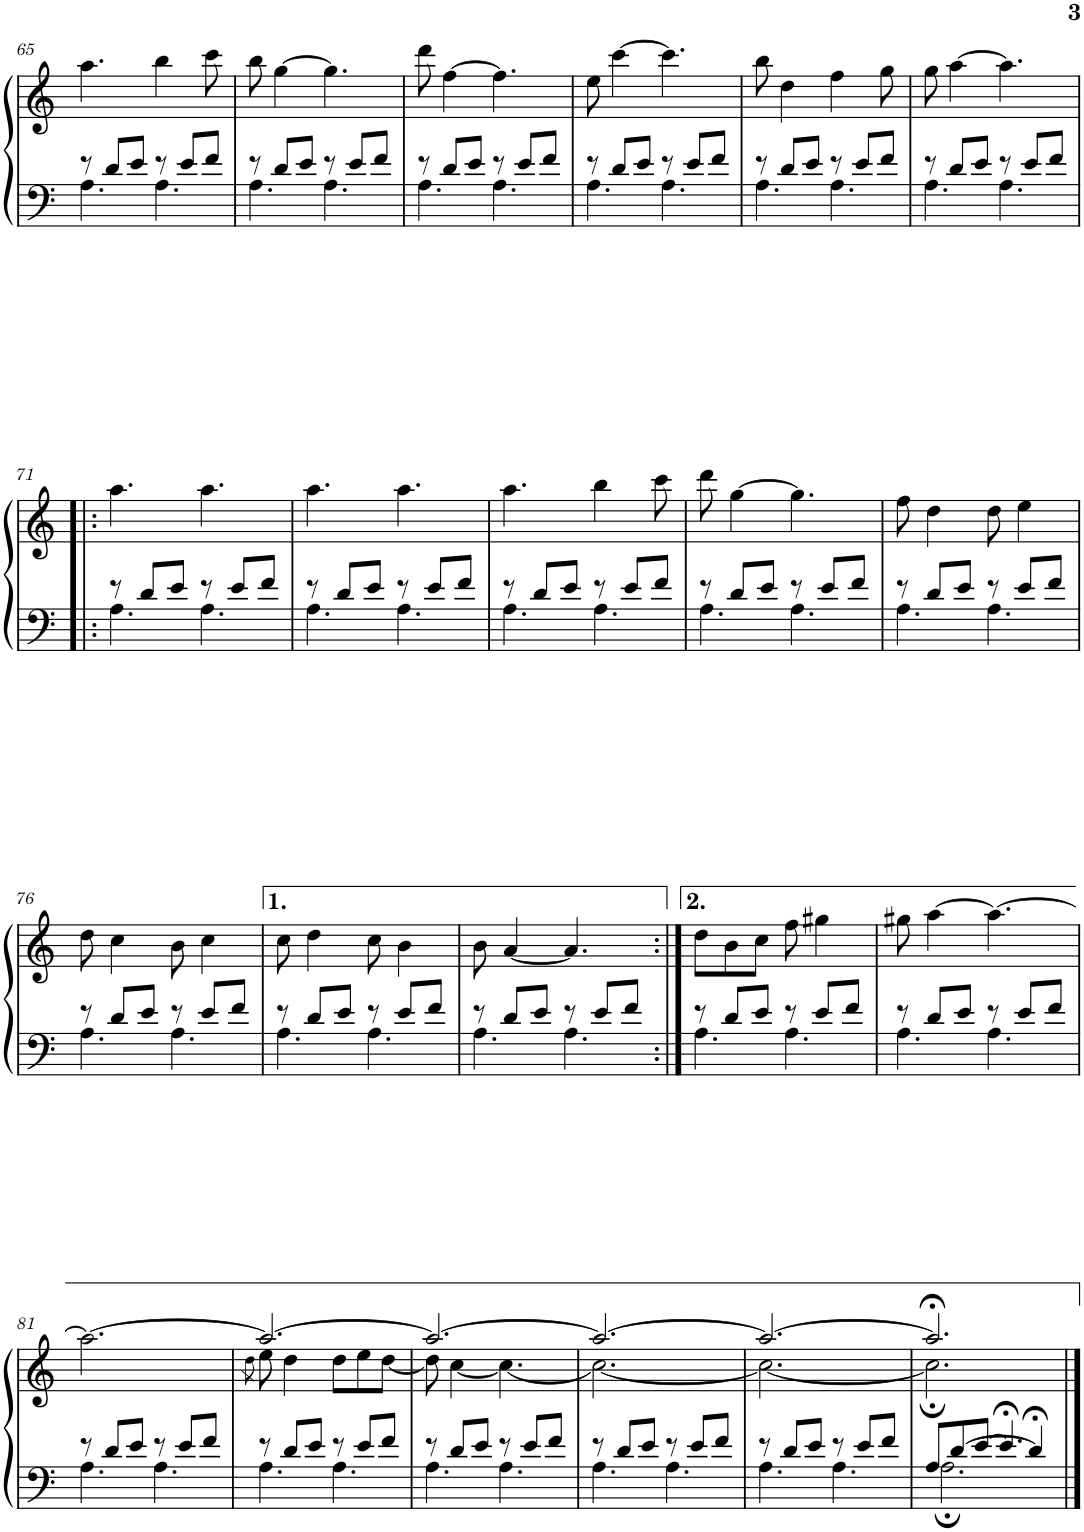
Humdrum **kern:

**kern	**kern
*part1	*part1
*staff2	*staff1
*I"Piano	*
*I'Pno.	*
!!LO:PB:g=z
*clefF4	*clefG2
*k[]	*k[]
*M6/8	*M6/8
=65	=65
*^	*
8r	4.A\	4.aa\
8d/L	.	.
8e/J	.	.
8r	4.A\	4bb\
8e/L	.	.
8f/J	.	8ccc\
=66	=66	=66
8r	4.A\	8bb\
8d/L	.	[4gg\
8e/J	.	.
8r	4.A\	4.gg\]
8e/L	.	.
8f/J	.	.
=67	=67	=67
8r	4.A\	8ddd\
8d/L	.	[4ff\
8e/J	.	.
8r	4.A\	4.ff\]
8e/L	.	.
8f/J	.	.
=68	=68	=68
8r	4.A\	8ee\
8d/L	.	[4ccc\
8e/J	.	.
8r	4.A\	4.ccc\]
8e/L	.	.
8f/J	.	.
=69	=69	=69
8r	4.A\	8bb\
8d/L	.	4dd\
8e/J	.	.
8r	4.A\	4ff\
8e/L	.	.
8f/J	.	8gg\
=70	=70	=70
8r	4.A\	8gg\
8d/L	.	[4aa\
8e/J	.	.
8r	4.A\	4.aa\]
8e/L	.	.
8f/J	.	.
!!LO:LB:g=z
=71!|:	=71!|:	=71!|:
8r	4.A\	4.aa\
8d/L	.	.
8e/J	.	.
8r	4.A\	4.aa\
8e/L	.	.
8f/J	.	.
=72	=72	=72
8r	4.A\	4.aa\
8d/L	.	.
8e/J	.	.
8r	4.A\	4.aa\
8e/L	.	.
8f/J	.	.
=73	=73	=73
8r	4.A\	4.aa\
8d/L	.	.
8e/J	.	.
8r	4.A\	4bb\
8e/L	.	.
8f/J	.	8ccc\
=74	=74	=74
8r	4.A\	8ddd\
8d/L	.	[4gg\
8e/J	.	.
8r	4.A\	4.gg\]
8e/L	.	.
8f/J	.	.
=75	=75	=75
8r	4.A\	8ff\
8d/L	.	4dd\
8e/J	.	.
8r	4.A\	8dd\
8e/L	.	4ee\
8f/J	.	.
!!LO:LB:g=z
=76	=76	=76
8r	4.A\	8dd\
8d/L	.	4cc\
8e/J	.	.
8r	4.A\	8b\
8e/L	.	4cc\
8f/J	.	.
=77	=77	=77
8r	4.A\	8cc\
8d/L	.	4dd\
8e/J	.	.
8r	4.A\	8cc\
8e/L	.	4b\
8f/J	.	.
=78	=78	=78
8r	4.A\	8b\
8d/L	.	[4a/
8e/J	.	.
8r	4.A\	4.a/]
8e/L	.	.
8f/J	.	.
=79:|!	=79:|!	=79:|!
8r	4.A\	8dd\L
8d/L	.	8b\
8e/J	.	8cc\J
8r	4.A\	8ff\
8e/L	.	4gg#X\
8f/J	.	.
=80	=80	=80
8r	4.A\	8gg#X\
8d/L	.	[4aa\
8e/J	.	.
8r	4.A\	4.aa\_
8e/L	.	.
8f/J	.	.
!!LO:LB:g=z
=81	=81	=81
8r	4.A\	2.aa\_
8d/L	.	.
8e/J	.	.
8r	4.A\	.
8e/L	.	.
8f/J	.	.
=82	=82	=82
*	*	*^
.	.	.	8qdd\
8r	4.A\	2.aa/_	8ee\
8d/L	.	.	4dd\
8e/J	.	.	.
8r	4.A\	.	8dd\L
8e/L	.	.	8ee\
8f/J	.	.	[8dd\J
=83	=83	=83	=83
8r	4.A\	2.aa/_	8dd\]
8d/L	.	.	[4cc\
8e/J	.	.	.
8r	4.A\	.	4.cc\_
8e/L	.	.	.
8f/J	.	.	.
=84	=84	=84	=84
8r	4.A\	2.aa/_	2.cc\_
8d/L	.	.	.
8e/J	.	.	.
8r	4.A\	.	.
8e/L	.	.	.
8f/J	.	.	.
=85	=85	=85	=85
8r	4.A\	2.aa/_	2.cc\_
8d/L	.	.	.
8e/J	.	.	.
8r	4.A\	.	.
8e/L	.	.	.
8f/J	.	.	.
=86	=86	=86	=86
*	*^	*	*
8A/L	2.A;\	2ryy	2.aa;</]	2.cc;\]
[8d/	.	.	.	.
[8e/J	.	.	.	.
4.e;</]	.	.	.	.
.	.	4d;</]	.	.
*v	*v	*v	*	*
*	*v	*v
==	==
*-	*-
